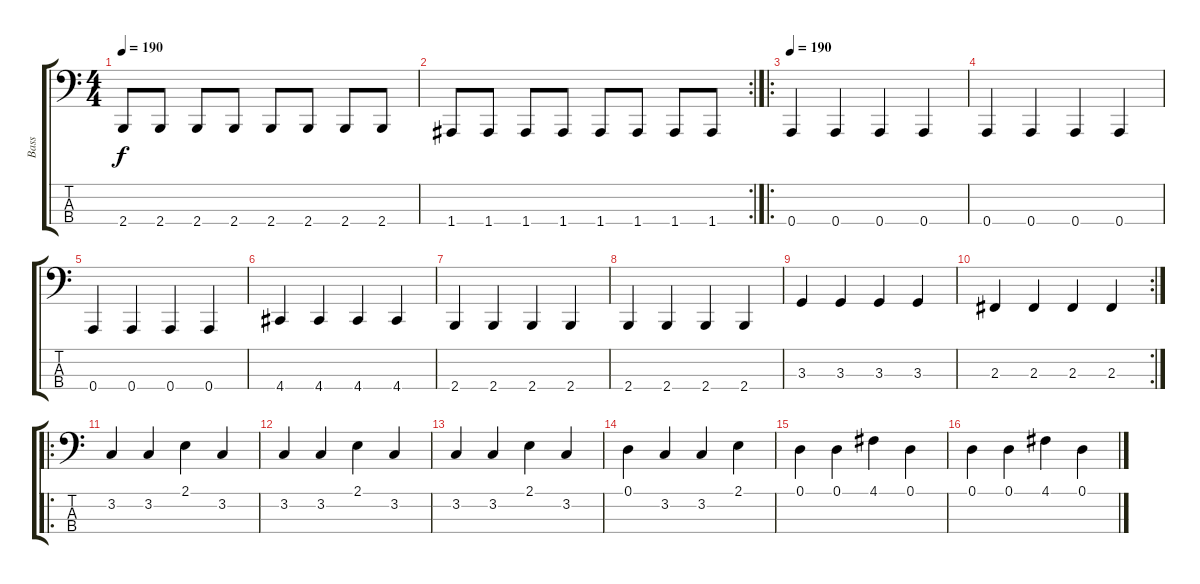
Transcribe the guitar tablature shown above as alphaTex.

\track ("Bass" "Bass") {instrument electricbassfinger}
\staff {score tabs}
\tuning (D2 A1 E1 A0) {hide}
\ts (4 4)
\tempo 190
\clef f4
\ks c
2.4.8{dy f} 2.4.8 2.4.8 2.4.8 2.4.8 2.4.8 2.4.8 2.4.8 |
\rc 2
1.4.8 1.4.8 1.4.8 1.4.8 1.4.8 1.4.8 1.4.8 1.4.8 |
\ro
\tempo 190
0.4.4 0.4.4 0.4.4 0.4.4 |
0.4.4 0.4.4 0.4.4 0.4.4 |
0.4.4 0.4.4 0.4.4 0.4.4 |
4.4.4 4.4.4 4.4.4 4.4.4 |
2.4.4 2.4.4 2.4.4 2.4.4 |
2.4.4 2.4.4 2.4.4 2.4.4 |
3.3.4 3.3.4 3.3.4 3.3.4 |
\rc 2
2.3.4 2.3.4 2.3.4 2.3.4 |
\ro
3.2.4 3.2.4 2.1.4 3.2.4 |
3.2.4 3.2.4 2.1.4 3.2.4 |
3.2.4 3.2.4 2.1.4 3.2.4 |
0.1.4 3.2.4 3.2.4 2.1.4 |
0.1.4 0.1.4 4.1.4 0.1.4 |
0.1.4 0.1.4 4.1.4 0.1.4
